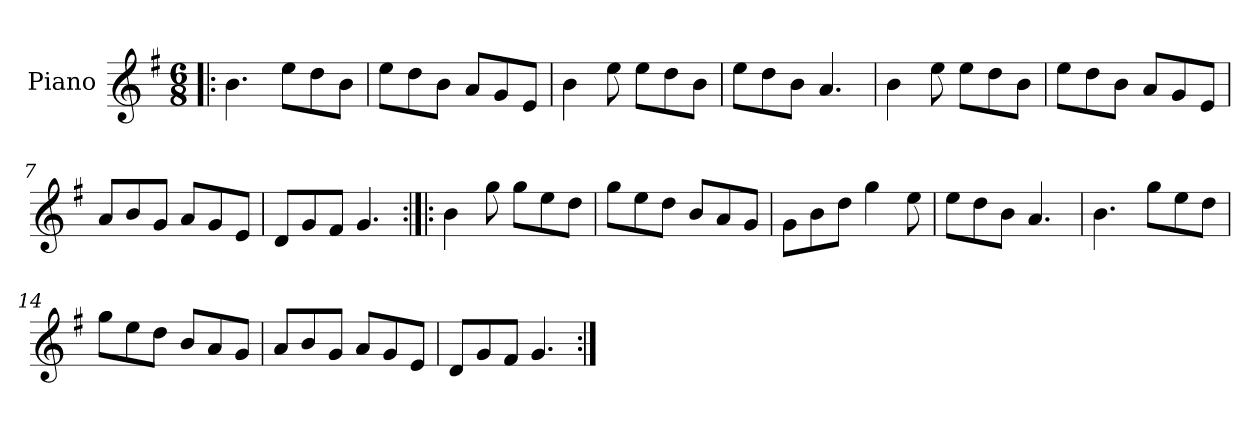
**kern
*part1
*staff1
*I"Piano
*I'Pno
*clefG2
*k[f#]
*G:
*M6/8
=1!|:
4.b\
8ee\L
8dd\
8b\J
=2
8ee\L
8dd\
8b\J
8a/L
8g/
8e/J
=3
4b\
8ee\
8ee\L
8dd\
8b\J
=4
8ee\L
8dd\
8b\J
4.a/
=5
4b\
8ee\
8ee\L
8dd\
8b\J
=6
8ee\L
8dd\
8b\J
8a/L
8g/
8e/J
!!LO:LB:g=z
=7
8a/L
8b/
8g/J
8a/L
8g/
8e/J
=8
8d/L
8g/
8f#/J
4.g/
=9:|!|:
4b\
8gg\
8gg\L
8ee\
8dd\J
=10
8gg\L
8ee\
8dd\J
8b/L
8a/
8g/J
=11
8g\L
8b\
8dd\J
4gg\
8ee\
=12
8ee\L
8dd\
8b\J
4.a/
!!LO:LB:g=z
=13
4.b\
8gg\L
8ee\
8dd\J
=14
8gg\L
8ee\
8dd\J
8b/L
8a/
8g/J
=15
8a/L
8b/
8g/J
8a/L
8g/
8e/J
=16
8d/L
8g/
8f#/J
4.g/
=:|!
*-
